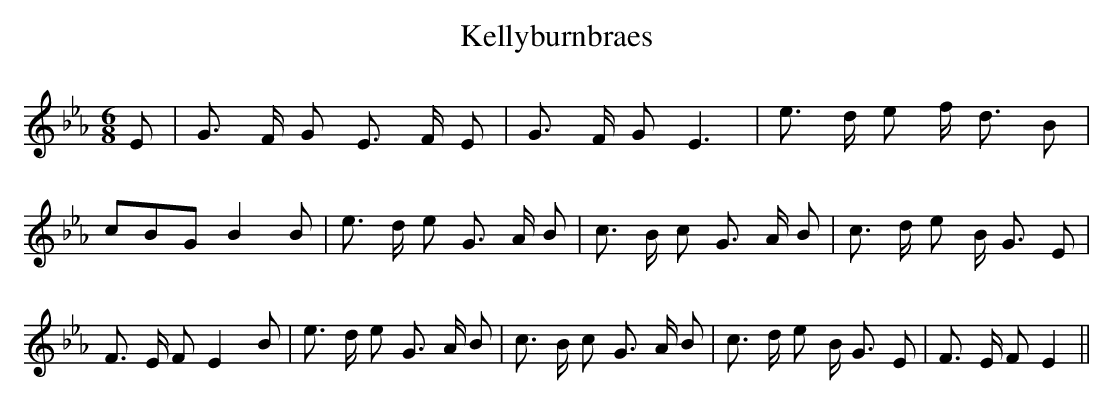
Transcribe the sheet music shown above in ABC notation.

X:1
T:Kellyburnbraes
M:6/8
L:1/8
K:Eb
 E| G3/2- F/2 G E3/2- F/2 E| G3/2 F/2 G E3| e3/2 d/2 e f/2- d3/2 B|\
 cBG B2 B| e3/2 d/2 e G3/2 A/2 B| c3/2 B/2 c G3/2 A/2 B| c3/2 d/2 e B/2 G3/2 E|\
 F3/2 E/2 F E2 B| e3/2 d/2 e G3/2 A/2 B| c3/2 B/2 c G3/2 A/2 B| c3/2 d/2 e B/2 G3/2 E|\
 F3/2 E/2 F E2||
